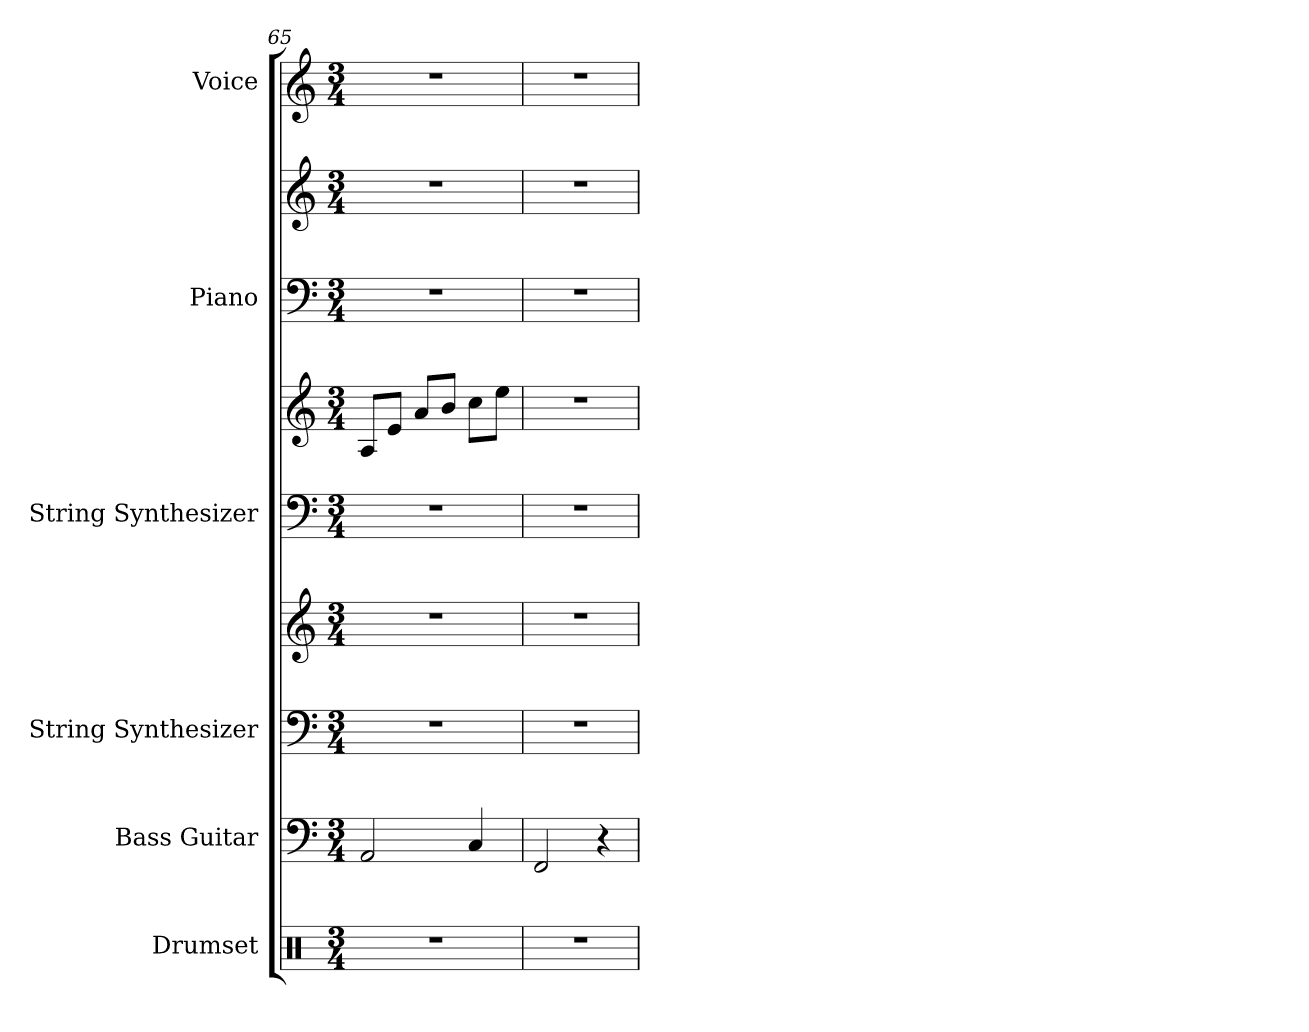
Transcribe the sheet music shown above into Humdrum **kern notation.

**kern	**kern	**kern	**kern	**kern	**kern	**kern	**kern	**kern
*part6	*part5	*part4	*part4	*part3	*part3	*part2	*part2	*part1
*staff9	*staff8	*staff7	*staff6	*staff5	*staff4	*staff3	*staff2	*staff1
*I"Drumset	*I"Bass Guitar	*I"String Synthesizer	*	*I"String Synthesizer	*	*I"Piano	*	*I"Voice
*I'D. Set	*I'B. Guit.	*I'Synth.	*	*I'Synth.	*	*I'Pno.	*	*I'Vo.
*clefX	*clefF4	*clefF4	*clefG2	*clefF4	*clefG2	*clefF4	*clefG2	*clefG2
*	*ITrd7c12	*	*	*	*	*	*	*
*k[]	*k[]	*k[]	*k[]	*k[]	*k[]	*k[]	*k[]	*k[]
*M3/4	*M3/4	*M3/4	*M3/4	*M3/4	*M3/4	*M3/4	*M3/4	*M3/4
=65	=65	=65	=65	=65	=65	=65	=65	=65
2.r	2AAA/	2.r	2.r	2.r	8A/L	2.r	2.r	2.r
.	.	.	.	.	8e/J	.	.	.
.	.	.	.	.	8a/L	.	.	.
.	.	.	.	.	8b/J	.	.	.
.	4CC/	.	.	.	8cc\L	.	.	.
.	.	.	.	.	8ee\J	.	.	.
=66	=66	=66	=66	=66	=66	=66	=66	=66
2.r	2FFF/	2.r	2.r	2.r	2.r	2.r	2.r	2.r
.	4r	.	.	.	.	.	.	.
=	=	=	=	=	=	=	=	=
*-	*-	*-	*-	*-	*-	*-	*-	*-
